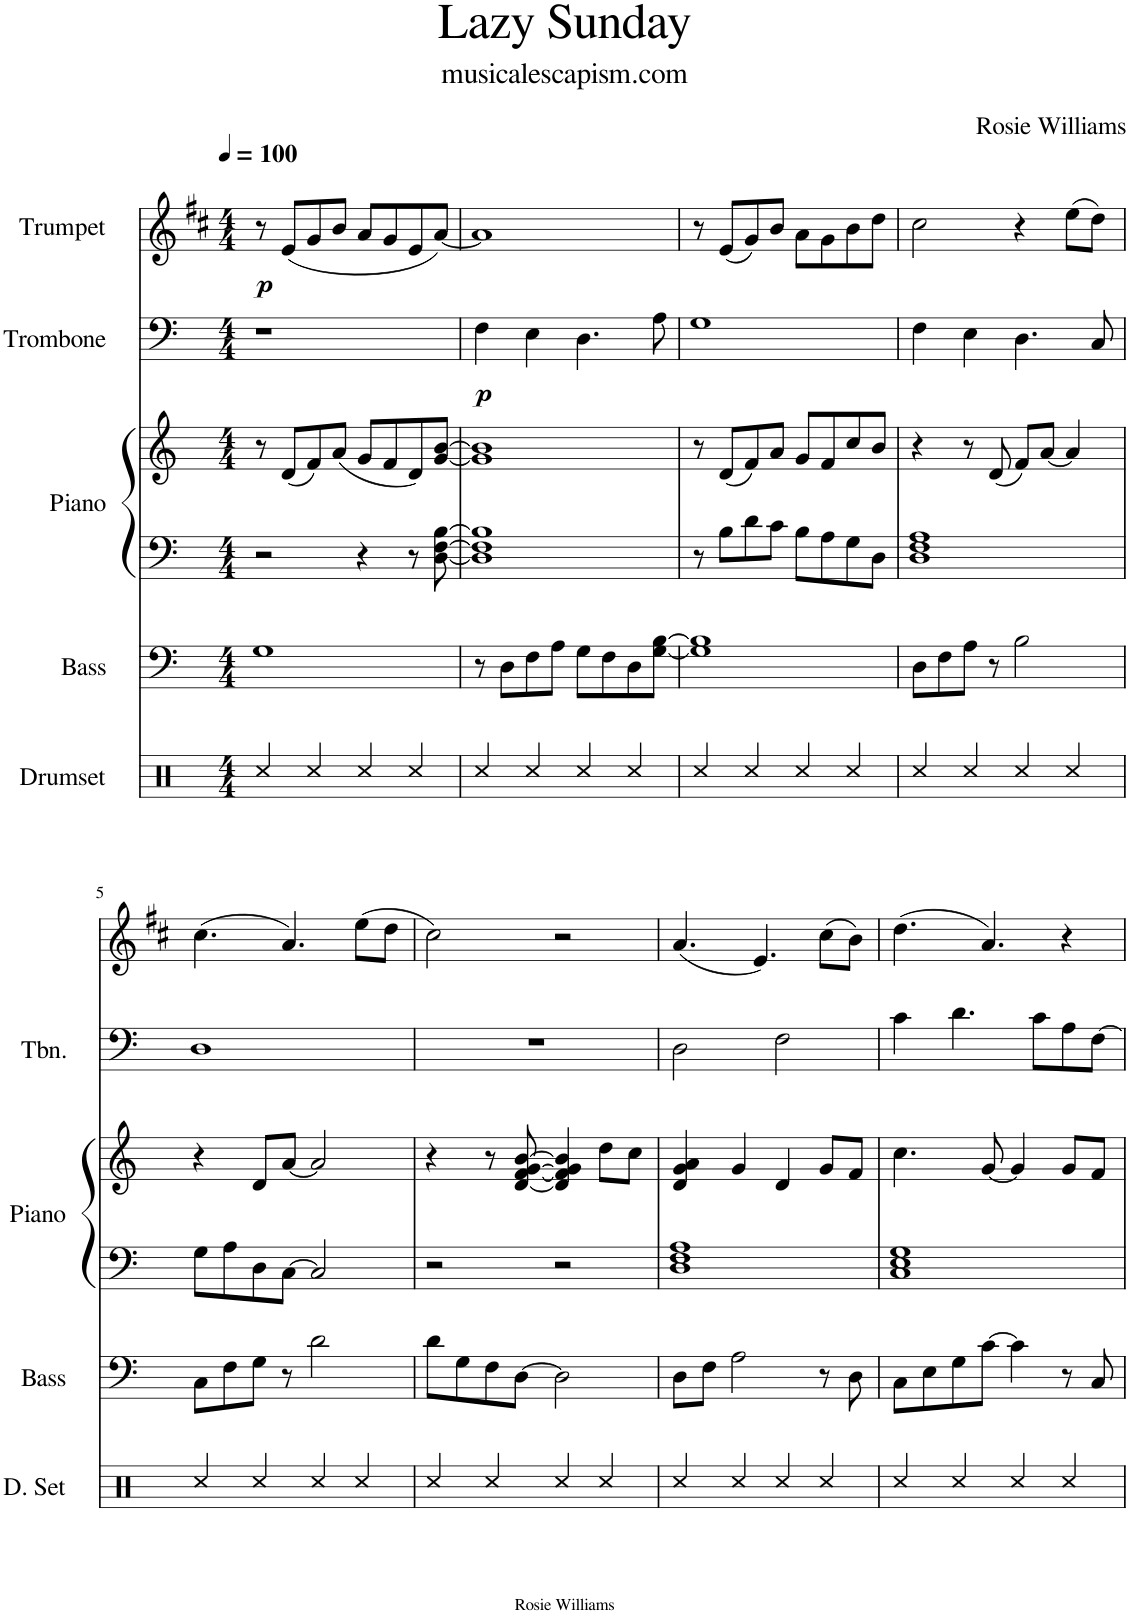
**kern	**kern	**kern	**kern	**kern	**dynam	**kern	**dynam
*part5	*part4	*part3	*part3	*part2	*part2	*part1	*part1
*staff6	*staff5	*staff4	*staff3	*staff2	*staff2	*staff1	*staff1
*I"Drumset	*I"Bass	*I"Piano	*	*I"Trombone	*	*I"Trumpet	*
*I'D. Set	*I'Bass	*I'Piano	*	*I'Tbn.	*	*I'Tpt	*
*clefX	*clefF4	*clefF4	*clefG2	*clefF4	*	*clefG2	*
*	*Trd7c12	*	*	*	*	*Trd1c2	*
*k[]	*k[]	*k[]	*k[]	*k[]	*	*k[f#c#]	*
*M4/4	*M4/4	*M4/4	*M4/4	*M4/4	*	*M4/4	*
*MM100	*MM100	*MM100	*MM100	*MM100	*	*MM100	*
=1	=1	=1	=1	=1	=1	=1	=1
!	!	!	!	!	!	!	!LO:DY:b
4Rcc/	1G	2r	8r	1r	.	8r	p
.	.	.	(<8d/L	.	.	(<8e/L	.
4Rcc/	.	.	8f/)	.	.	8g/	.
.	.	.	(<8a/J	.	.	8b/J	.
4Rcc/	.	4r	8g/L	.	.	8a/L	.
.	.	.	8f/	.	.	8g/	.
4Rcc/	.	8r	8d/)	.	.	8e/	.
.	.	[8D\ [8F\ [8B\	[8g/ [8b/J	.	.	[8a/J)	.
=2	=2	=2	=2	=2	=2	=2	=2
!	!	!	!	!	!LO:DY:b	!	!
4Rcc/	8r	1D] 1F] 1B]	1g] 1b]	4F\	p	1a]	.
.	8D\L	.	.	.	.	.	.
4Rcc/	8F\	.	.	4E\	.	.	.
.	8A\J	.	.	.	.	.	.
4Rcc/	8G\L	.	.	4.D\	.	.	.
.	8F\	.	.	.	.	.	.
4Rcc/	8D\	.	.	.	.	.	.
.	[8G\ [8B\J	.	.	8A\	.	.	.
=3	=3	=3	=3	=3	=3	=3	=3
4Rcc/	1G] 1B]	8r	8r	1G	.	8r	.
.	.	8B\L	(<8d/L	.	.	(<8e/L	.
4Rcc/	.	8d\	8f/)	.	.	8g/)	.
.	.	8c\J	8a/J	.	.	8b/J	.
4Rcc/	.	8B\L	8g/L	.	.	8a\L	.
.	.	8A\	8f/	.	.	8g\	.
4Rcc/	.	8G\	8cc/	.	.	8b\	.
.	.	8D\J	8b/J	.	.	8dd\J	.
=4	=4	=4	=4	=4	=4	=4	=4
4Rcc/	8D\L	1D 1F 1A	4r	4F\	.	2cc#\	.
.	8F\	.	.	.	.	.	.
4Rcc/	8A\J	.	8r	4E\	.	.	.
.	8r	.	(<8d/	.	.	.	.
4Rcc/	2B\	.	8f/L)	4.D\	.	4r	.
.	.	.	[8a/J	.	.	.	.
4Rcc/	.	.	4a/]	.	.	(>8ee\L	.
.	.	.	.	8C/	.	8dd\J)	.
!!LO:LB:g=z
=5	=5	=5	=5	=5	=5	=5	=5
4Rcc/	8C\L	8G\L	4r	1D	.	(>4.cc#\	.
.	8F\	8A\	.	.	.	.	.
4Rcc/	8G\J	8D\	8d/L	.	.	.	.
.	8r	[8C\J	[8a/J	.	.	4.a/)	.
4Rcc/	2d\	2C/]	2a/]	.	.	.	.
4Rcc/	.	.	.	.	.	(>8ee\L	.
.	.	.	.	.	.	8dd\J	.
=6	=6	=6	=6	=6	=6	=6	=6
4Rcc/	8d\L	2r	4r	1r	.	2cc#\)	.
.	8G\	.	.	.	.	.	.
4Rcc/	8F\	.	8r	.	.	.	.
.	[8D\J	.	[8d/ [8f/ [8g/ [8b/	.	.	.	.
4Rcc/	2D\]	2r	4d/] 4f/] 4g/] 4b/]	.	.	2r	.
4Rcc/	.	.	8dd\L	.	.	.	.
.	.	.	8cc\J	.	.	.	.
=7	=7	=7	=7	=7	=7	=7	=7
4Rcc/	8D\L	1D 1F 1A	4d/ 4g/ 4a/	2D\	.	(<4.a/	.
.	8F\J	.	.	.	.	.	.
4Rcc/	2A\	.	4g/	.	.	.	.
.	.	.	.	.	.	4.e/)	.
4Rcc/	.	.	4d/	2F\	.	.	.
4Rcc/	8r	.	8g/L	.	.	(>8cc#\L	.
.	8D\	.	8f/J	.	.	8b\J)	.
=8	=8	=8	=8	=8	=8	=8	=8
4Rcc/	8C\L	1C 1E 1G	4.cc\	4c\	.	(>4.dd\	.
.	8E\	.	.	.	.	.	.
4Rcc/	8G\	.	.	4.d\	.	.	.
.	[8c\J	.	[8g/	.	.	4.a/)	.
4Rcc/	4c\]	.	4g/]	.	.	.	.
.	.	.	.	8c\L	.	.	.
4Rcc/	8r	.	8g/L	8A\	.	4r	.
.	8C/	.	8f/J	[8F\J	.	.	.
=	=	=	=	=	=	=	=
*-	*-	*-	*-	*-	*-	*-	*-
